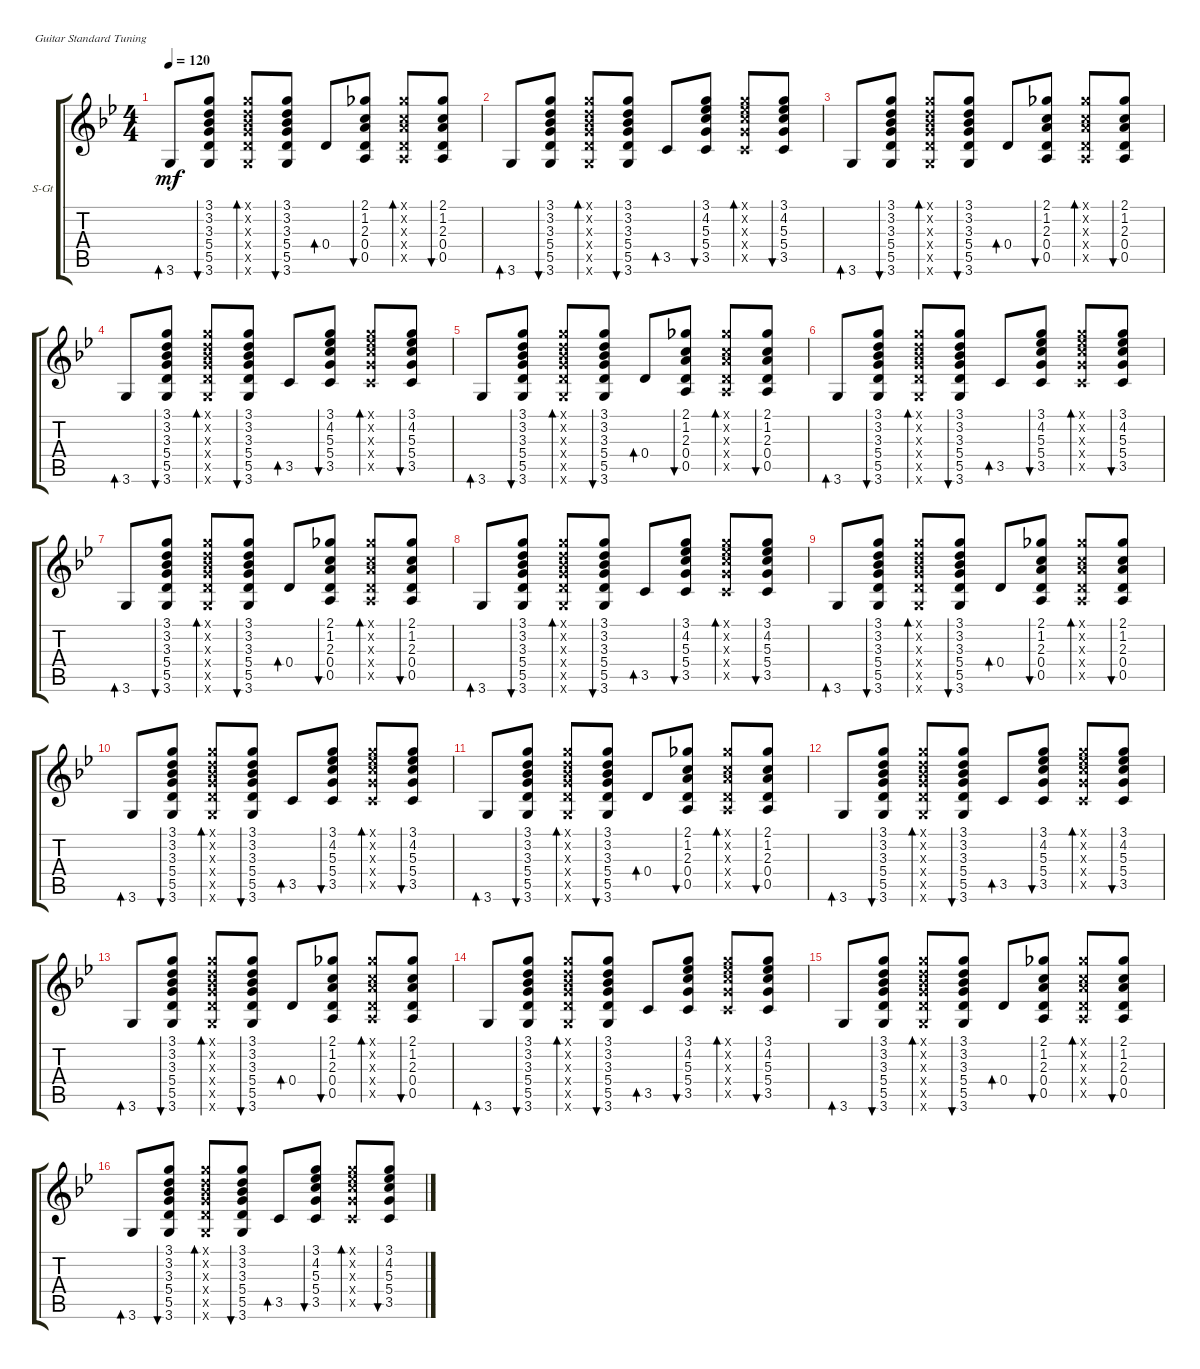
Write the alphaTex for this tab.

\defaultSystemsLayout 4
\bracketExtendMode groupsimilarinstruments
\firstSystemTrackNameOrientation horizontal
\otherSystemsTrackNameOrientation horizontal
\track ("Steel Guitar" "S-Gt") {instrument acousticguitarsteel}
\staff {score tabs}
\tuning (E4 B3 G3 D3 A2 E2)
\ts (4 4)
\tempo 120
\clef g2
\ks gminor
3.6.8{bd 30 dy mf} (3.6 5.5 5.4 3.3 3.2 3.1).8{bu 30} (3.6{x} 5.5{x} 5.4{x} 3.3{x} 3.2{x} 3.1{x}).8{bd 30} (3.6 5.5 5.4 3.3 3.2 3.1).8{bu 30} 0.4.8{bd 30} (0.5 0.4 2.3 1.2 2.1).8{bu 30} (0.5{x} 0.4{x} 2.3{x} 1.2{x} 2.1{x}).8{bd 30} (0.5 0.4 2.3 1.2 2.1).8{bu 30} |
3.6.8{bd 30} (3.6 5.5 5.4 3.3 3.2 3.1).8{bu 30} (3.6{x} 5.5{x} 5.4{x} 3.3{x} 3.2{x} 3.1{x}).8{bd 30} (3.6 5.5 5.4 3.3 3.2 3.1).8{bu 30} 3.5.8{bd 30} (3.5 5.4 5.3 4.2 3.1).8{bu 30} (3.5{x} 5.4{x} 5.3{x} 4.2{x} 3.1{x}).8{bd 30} (3.5 5.4 5.3 4.2 3.1).8{bu 30} |
3.6.8{bd 30} (3.6 5.5 5.4 3.3 3.2 3.1).8{bu 30} (3.6{x} 5.5{x} 5.4{x} 3.3{x} 3.2{x} 3.1{x}).8{bd 30} (3.6 5.5 5.4 3.3 3.2 3.1).8{bu 30} 0.4.8{bd 30} (0.5 0.4 2.3 1.2 2.1).8{bu 30} (0.5{x} 0.4{x} 2.3{x} 1.2{x} 2.1{x}).8{bd 30} (0.5 0.4 2.3 1.2 2.1).8{bu 30} |
3.6.8{bd 30} (3.6 5.5 5.4 3.3 3.2 3.1).8{bu 30} (3.6{x} 5.5{x} 5.4{x} 3.3{x} 3.2{x} 3.1{x}).8{bd 30} (3.6 5.5 5.4 3.3 3.2 3.1).8{bu 30} 3.5.8{bd 30} (3.5 5.4 5.3 4.2 3.1).8{bu 30} (3.5{x} 5.4{x} 5.3{x} 4.2{x} 3.1{x}).8{bd 30} (3.5 5.4 5.3 4.2 3.1).8{bu 30} |
3.6.8{bd 30} (3.6 5.5 5.4 3.3 3.2 3.1).8{bu 30} (3.6{x} 5.5{x} 5.4{x} 3.3{x} 3.2{x} 3.1{x}).8{bd 30} (3.6 5.5 5.4 3.3 3.2 3.1).8{bu 30} 0.4.8{bd 30} (0.5 0.4 2.3 1.2 2.1).8{bu 30} (0.5{x} 0.4{x} 2.3{x} 1.2{x} 2.1{x}).8{bd 30} (0.5 0.4 2.3 1.2 2.1).8{bu 30} |
3.6.8{bd 30} (3.6 5.5 5.4 3.3 3.2 3.1).8{bu 30} (3.6{x} 5.5{x} 5.4{x} 3.3{x} 3.2{x} 3.1{x}).8{bd 30} (3.6 5.5 5.4 3.3 3.2 3.1).8{bu 30} 3.5.8{bd 30} (3.5 5.4 5.3 4.2 3.1).8{bu 30} (3.5{x} 5.4{x} 5.3{x} 4.2{x} 3.1{x}).8{bd 30} (3.5 5.4 5.3 4.2 3.1).8{bu 30} |
3.6.8{bd 30} (3.6 5.5 5.4 3.3 3.2 3.1).8{bu 30} (3.6{x} 5.5{x} 5.4{x} 3.3{x} 3.2{x} 3.1{x}).8{bd 30} (3.6 5.5 5.4 3.3 3.2 3.1).8{bu 30} 0.4.8{bd 30} (0.5 0.4 2.3 1.2 2.1).8{bu 30} (0.5{x} 0.4{x} 2.3{x} 1.2{x} 2.1{x}).8{bd 30} (0.5 0.4 2.3 1.2 2.1).8{bu 30} |
3.6.8{bd 30} (3.6 5.5 5.4 3.3 3.2 3.1).8{bu 30} (3.6{x} 5.5{x} 5.4{x} 3.3{x} 3.2{x} 3.1{x}).8{bd 30} (3.6 5.5 5.4 3.3 3.2 3.1).8{bu 30} 3.5.8{bd 30} (3.5 5.4 5.3 4.2 3.1).8{bu 30} (3.5{x} 5.4{x} 5.3{x} 4.2{x} 3.1{x}).8{bd 30} (3.5 5.4 5.3 4.2 3.1).8{bu 30} |
3.6.8{bd 30} (3.6 5.5 5.4 3.3 3.2 3.1).8{bu 30} (3.6{x} 5.5{x} 5.4{x} 3.3{x} 3.2{x} 3.1{x}).8{bd 30} (3.6 5.5 5.4 3.3 3.2 3.1).8{bu 30} 0.4.8{bd 30} (0.5 0.4 2.3 1.2 2.1).8{bu 30} (0.5{x} 0.4{x} 2.3{x} 1.2{x} 2.1{x}).8{bd 30} (0.5 0.4 2.3 1.2 2.1).8{bu 30} |
3.6.8{bd 30} (3.6 5.5 5.4 3.3 3.2 3.1).8{bu 30} (3.6{x} 5.5{x} 5.4{x} 3.3{x} 3.2{x} 3.1{x}).8{bd 30} (3.6 5.5 5.4 3.3 3.2 3.1).8{bu 30} 3.5.8{bd 30} (3.5 5.4 5.3 4.2 3.1).8{bu 30} (3.5{x} 5.4{x} 5.3{x} 4.2{x} 3.1{x}).8{bd 30} (3.5 5.4 5.3 4.2 3.1).8{bu 30} |
3.6.8{bd 30} (3.6 5.5 5.4 3.3 3.2 3.1).8{bu 30} (3.6{x} 5.5{x} 5.4{x} 3.3{x} 3.2{x} 3.1{x}).8{bd 30} (3.6 5.5 5.4 3.3 3.2 3.1).8{bu 30} 0.4.8{bd 30} (0.5 0.4 2.3 1.2 2.1).8{bu 30} (0.5{x} 0.4{x} 2.3{x} 1.2{x} 2.1{x}).8{bd 30} (0.5 0.4 2.3 1.2 2.1).8{bu 30} |
3.6.8{bd 30} (3.6 5.5 5.4 3.3 3.2 3.1).8{bu 30} (3.6{x} 5.5{x} 5.4{x} 3.3{x} 3.2{x} 3.1{x}).8{bd 30} (3.6 5.5 5.4 3.3 3.2 3.1).8{bu 30} 3.5.8{bd 30} (3.5 5.4 5.3 4.2 3.1).8{bu 30} (3.5{x} 5.4{x} 5.3{x} 4.2{x} 3.1{x}).8{bd 30} (3.5 5.4 5.3 4.2 3.1).8{bu 30} |
3.6.8{bd 30} (3.6 5.5 5.4 3.3 3.2 3.1).8{bu 30} (3.6{x} 5.5{x} 5.4{x} 3.3{x} 3.2{x} 3.1{x}).8{bd 30} (3.6 5.5 5.4 3.3 3.2 3.1).8{bu 30} 0.4.8{bd 30} (0.5 0.4 2.3 1.2 2.1).8{bu 30} (0.5{x} 0.4{x} 2.3{x} 1.2{x} 2.1{x}).8{bd 30} (0.5 0.4 2.3 1.2 2.1).8{bu 30} |
3.6.8{bd 30} (3.6 5.5 5.4 3.3 3.2 3.1).8{bu 30} (3.6{x} 5.5{x} 5.4{x} 3.3{x} 3.2{x} 3.1{x}).8{bd 30} (3.6 5.5 5.4 3.3 3.2 3.1).8{bu 30} 3.5.8{bd 30} (3.5 5.4 5.3 4.2 3.1).8{bu 30} (3.5{x} 5.4{x} 5.3{x} 4.2{x} 3.1{x}).8{bd 30} (3.5 5.4 5.3 4.2 3.1).8{bu 30} |
3.6.8{bd 30} (3.6 5.5 5.4 3.3 3.2 3.1).8{bu 30} (3.6{x} 5.5{x} 5.4{x} 3.3{x} 3.2{x} 3.1{x}).8{bd 30} (3.6 5.5 5.4 3.3 3.2 3.1).8{bu 30} 0.4.8{bd 30} (0.5 0.4 2.3 1.2 2.1).8{bu 30} (0.5{x} 0.4{x} 2.3{x} 1.2{x} 2.1{x}).8{bd 30} (0.5 0.4 2.3 1.2 2.1).8{bu 30} |
3.6.8{bd 30} (3.6 5.5 5.4 3.3 3.2 3.1).8{bu 30} (3.6{x} 5.5{x} 5.4{x} 3.3{x} 3.2{x} 3.1{x}).8{bd 30} (3.6 5.5 5.4 3.3 3.2 3.1).8{bu 30} 3.5.8{bd 30} (3.5 5.4 5.3 4.2 3.1).8{bu 30} (3.5{x} 5.4{x} 5.3{x} 4.2{x} 3.1{x}).8{bd 30} (3.5 5.4 5.3 4.2 3.1).8{bu 30}
